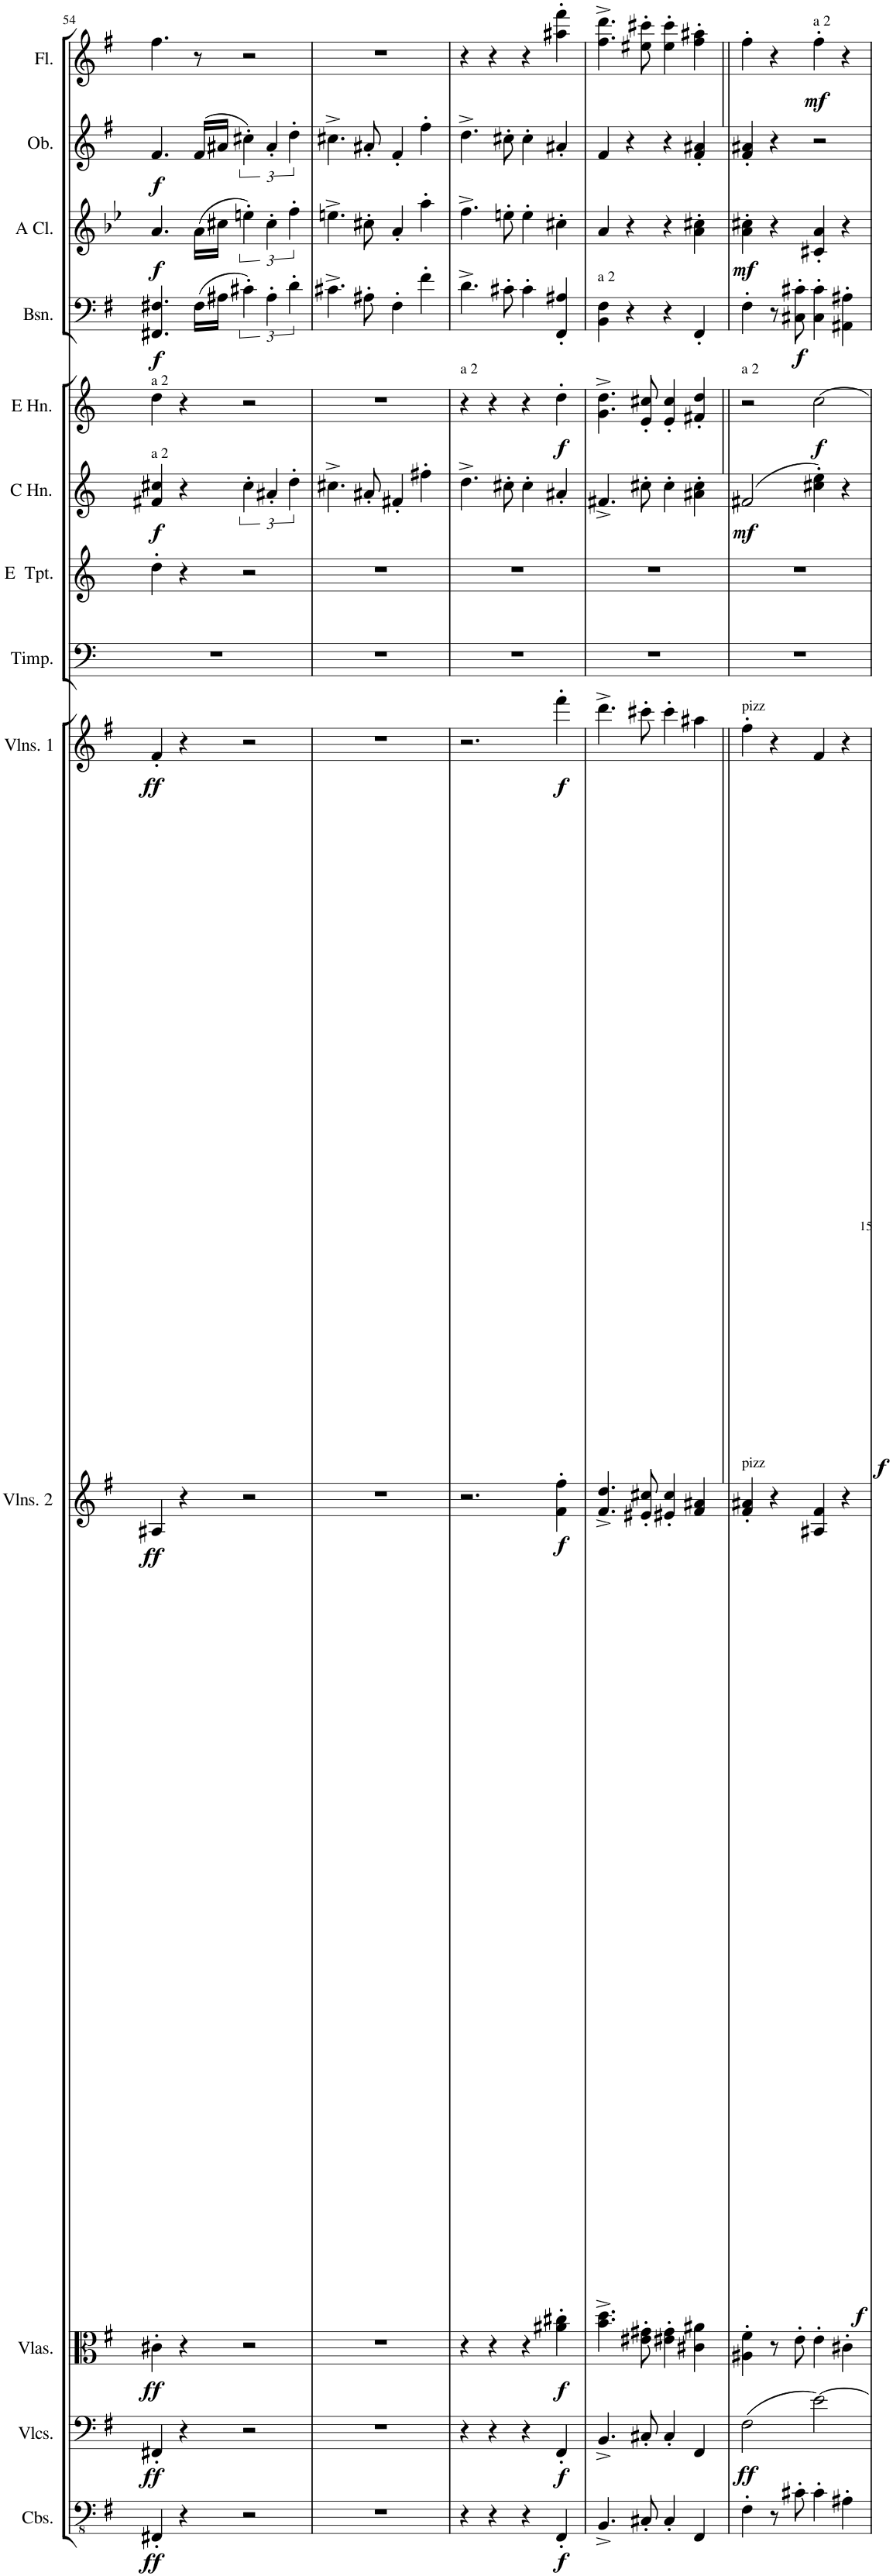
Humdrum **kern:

**kern	**dynam	**kern	**dynam	**kern	**dynam	**kern	**dynam	**kern	**dynam	**kern	**kern	**kern	**dynam	**kern	**dynam	**kern	**dynam	**kern	**dynam	**kern	**dynam	**kern	**dynam
*part13	*part13	*part12	*part12	*part11	*part11	*part10	*part10	*part9	*part9	*part8	*part7	*part6	*part6	*part5	*part5	*part4	*part4	*part3	*part3	*part2	*part2	*part1	*part1
*staff13	*staff13	*staff12	*staff12	*staff11	*staff11	*staff10	*staff10	*staff9	*staff9	*staff8	*staff7	*staff6	*staff6	*staff5	*staff5	*staff4	*staff4	*staff3	*staff3	*staff2	*staff2	*staff1	*staff1
*I"Contrabasses	*	*I"Violoncellos	*	*I"Violas	*	*I"Violins 2	*	*I"Violins 1	*	*I"Timpani in B and E	*I"Trumpet 1 2 in E	*I"Horn 3 4  in C	*	*I"Horn 1 2 in E	*	*I"Bassoon 1 2	*	*I"A Clarinet 1 2	*	*I"Oboe 1 2	*	*I"Flute 1 2	*
*I'Cbs.	*	*I'Vlcs.	*	*I'Vlas.	*	*I'Vlns. 2	*	*I'Vlns. 1	*	*I'Timp.	*	*	*	*	*	*I'Bsn.	*	*I'A Cl.	*	*I'Ob.	*	*I'Fl.	*
!!LO:PB:g=z
*clefFv4	*	*clefF4	*	*clefC3	*	*clefG2	*	*clefG2	*	*clefF4	*clefG2	*clefG2	*	*clefG2	*	*clefF4	*	*clefG2	*	*clefG2	*	*clefG2	*
*	*	*	*	*	*	*	*	*	*	*	*Trd-2c-4	*Trd4c7	*	*Trd5c8	*	*	*	*Trd2c3	*	*	*	*	*
*k[f#]	*	*k[f#]	*	*k[f#]	*	*k[f#]	*	*k[f#]	*	*k[]	*k[]	*k[]	*	*k[]	*	*k[f#]	*	*k[b-e-]	*	*k[f#]	*	*k[f#]	*
*M4/4	*	*M4/4	*	*M4/4	*	*M4/4	*	*M4/4	*	*M4/4	*M4/4	*M4/4	*	*M4/4	*	*M4/4	*	*M4/4	*	*M4/4	*	*M4/4	*
*met(c|)	*	*met(c|)	*	*met(c|)	*	*met(c|)	*	*met(c|)	*	*met(c|)	*met(c|)	*met(c|)	*	*met(c|)	*	*met(c|)	*	*met(c|)	*	*met(c|)	*	*met(c|)	*
=54	=54	=54	=54	=54	=54	=54	=54	=54	=54	=54	=54	=54	=54	=54	=54	=54	=54	=54	=54	=54	=54	=54	=54
!	!	!	!	!	!	!	!	!	!	!	!	!	!	!LO:TX:a:t=a 2	!	!	!	!	!	!	!	!	!
!	!	!	!	!	!	!	!	!	!	!	!	!LO:TX:a:t=a 2	!	!	!	!	!	!	!	!	!	!	!
!	!LO:DY:b	!	!LO:DY:b	!	!LO:DY:b	!	!LO:DY:b	!	!LO:DY:b	!	!	!	!LO:DY:b	!	!	!	!LO:DY:b	!	!LO:DY:b	!	!LO:DY:b	!	!
4FFF#X'/	ff	4FF#X'/	ff	4c#X'\	ff	4A#X/	ff	4f#'/	ff	1r	4dd'\	4f#X/ 4cc#X/	f	4dd\	.	4.FF#X/ 4.F#X/	f	4.a/	f	4.f#/	f	4.ff#\	.
4r	.	4r	.	4r	.	4r	.	4r	.	.	4r	4r	.	4r	.	.	.	.	.	.	.	.	.
.	.	.	.	.	.	.	.	.	.	.	.	.	.	.	.	(16F#\LL	.	(16a\LL	.	(16f#/LL	.	8r	.
.	.	.	.	.	.	.	.	.	.	.	.	.	.	.	.	16A#X\JJ	.	16cc#X\JJ	.	16a#X/JJ	.	.	.
2r	.	2r	.	2r	.	2r	.	2r	.	.	2r	6cc#'\	.	2r	.	6c#X'\)	.	6een'\)	.	6cc#X'\)	.	2r	.
.	.	.	.	.	.	.	.	.	.	.	.	6a#X'/	.	.	.	6A#'\	.	6cc#'\	.	6a#'/	.	.	.
.	.	.	.	.	.	.	.	.	.	.	.	6dd'\	.	.	.	6d'\	.	6ff'\	.	6dd'\	.	.	.
=55	=55	=55	=55	=55	=55	=55	=55	=55	=55	=55	=55	=55	=55	=55	=55	=55	=55	=55	=55	=55	=55	=55	=55
1r	.	1r	.	1r	.	1r	.	1r	.	1r	1r	4.cc#X^\	.	1r	.	4.c#X^\	.	4.een^\	.	4.cc#X^\	.	1r	.
.	.	.	.	.	.	.	.	.	.	.	.	8a#X'/	.	.	.	8A#X'\	.	8cc#X'\	.	8a#X'/	.	.	.
.	.	.	.	.	.	.	.	.	.	.	.	4f#X'/	.	.	.	4F#'\	.	4a'/	.	4f#'/	.	.	.
.	.	.	.	.	.	.	.	.	.	.	.	4ff#X'\	.	.	.	4f#'\	.	4aa'\	.	4ff#'\	.	.	.
=56	=56	=56	=56	=56	=56	=56	=56	=56	=56	=56	=56	=56	=56	=56	=56	=56	=56	=56	=56	=56	=56	=56	=56
!	!	!	!	!	!	!	!	!	!	!	!	!	!	!LO:TX:a:t=a 2	!	!	!	!	!	!	!	!	!
4r	.	4r	.	4r	.	2.r	.	2.r	.	1r	1r	4.dd^\	.	4r	.	4.d^\	.	4.ff^\	.	4.dd^\	.	4r	.
4r	.	4r	.	4r	.	.	.	.	.	.	.	.	.	4r	.	.	.	.	.	.	.	4r	.
.	.	.	.	.	.	.	.	.	.	.	.	8cc#X'\	.	.	.	8c#X'\	.	8een'\	.	8cc#X'\	.	.	.
4r	.	4r	.	4r	.	.	.	.	.	.	.	4cc#'\	.	4r	.	4c#'\	.	4ee'\	.	4cc#'\	.	4r	.
!	!LO:DY:b	!	!LO:DY:b	!	!LO:DY:b	!	!LO:DY:b	!	!LO:DY:b	!	!	!	!	!	!LO:DY:b	!	!	!	!	!	!	!	!
4FFF#'/	f	4FF#'/	f	4a#X\' 4cc#X\'	f	4f#\' 4ff#\'	f	4fff#'\	f	.	.	4a#X'/	.	4dd'\	f	4FF#/' 4A#X/'	.	4cc#X'\	.	4a#X'/	.	4aa#X\' 4fff#\'	.
=57	=57	=57	=57	=57	=57	=57	=57	=57	=57	=57	=57	=57	=57	=57	=57	=57	=57	=57	=57	=57	=57	=57	=57
!	!	!	!	!	!	!	!	!	!	!	!	!	!	!	!	!LO:TX:a:t=a 2	!	!	!	!	!	!	!
4.BBB^/	.	4.BB^/	.	4.b\^ 4.dd\^	.	4.f#/^ 4.dd/^	.	4.ddd^\	.	1r	1r	4.f#X^/	.	4.g\^ 4.dd\^	.	4BB\ 4F#\	.	4a/	.	4f#/	.	4.ff#\^ 4.ddd\^	.
.	.	.	.	.	.	.	.	.	.	.	.	.	.	.	.	4r	.	4r	.	4r	.	.	.
8CC#X'/	.	8C#X'/	.	8e#X\' 8g#X\'	.	8e#X/' 8cc#X/'	.	8ccc#X'\	.	.	.	8cc#X'\	.	8e/' 8cc#X/'	.	.	.	.	.	.	.	8ee#X\' 8ccc#X\'	.
4CC#'/	.	4C#'/	.	4e#X\' 4g#\'	.	4e#X/' 4cc#/'	.	4ccc#'\	.	.	.	4cc#'\	.	4e/' 4cc#/'	.	4r	.	4r	.	4r	.	4ee#\' 4ccc#\'	.
4FFF#/	.	4FF#/	.	4c#X\ 4a#X\	.	4f#/ 4a#X/	.	4aa#X\	.	.	.	4a#X\' 4cc#\'	.	4f#X/' 4dd/'	.	4FF#'/	.	4a\' 4cc#X\'	.	4f#/' 4a#X/'	.	4ff#\' 4aa#X\'	.
=58||	=58||	=58||	=58||	=58||	=58||	=58||	=58||	=58||	=58||	=58||	=58||	=58||	=58||	=58||	=58||	=58||	=58||	=58||	=58||	=58||	=58||	=58||	=58||
!	!	!	!	!	!	!	!	!	!	!	!	!	!	!LO:TX:a:t=a 2	!	!	!	!	!	!	!	!	!
!	!	!	!	!	!	!	!	!LO:TX:a:t=pizz	!	!	!	!	!	!	!	!	!	!	!	!	!	!	!
!	!	!	!	!	!	!LO:TX:a:t=pizz	!	!	!	!	!	!	!	!	!	!	!	!	!	!	!	!	!
!	!	!	!LO:DY:b	!	!	!	!	!	!	!	!	!	!LO:DY:b	!	!	!	!	!	!LO:DY:b	!	!	!	!
4FF#'\	.	(2F#\	ff	4A#X\' 4f#\'	.	4f#/' 4a#X/'	.	4ff#'\	.	1r	1r	(2f#X/	mf	2r	.	4F#'\	.	4a\' 4cc#X\'	mf	4f#/' 4a#X/'	.	4ff#'\	.
8r	.	.	.	8r	.	4r	.	4r	.	.	.	.	.	.	.	8r	.	4r	.	4r	.	4r	.
!	!	!	!	!	!	!	!	!	!	!	!	!	!	!	!	!	!LO:DY:b	!	!	!	!	!	!
8C#X'\	.	.	.	8e'\	.	.	.	.	.	.	.	.	.	.	.	8C#X\' 8c#X\'	f	.	.	.	.	.	.
!	!	!	!	!	!	!	!	!	!	!	!	!	!	!	!	!	!	!	!	!	!	!LO:TX:a:t=a 2	!
!	!	!	!	!	!	!	!LO:DY:b	!	!LO:DY:b	!	!	!	!	!	!LO:DY:b	!	!	!	!	!	!	!	!LO:DY:b
4C#'\	.	[2e\)	.	4e'\	.	4A#X/ 4f#/	f	4f#/	f	.	.	4cc#X\' 4ee\')	.	[2cc\	f	4C#\' 4c#\'	.	4c#X/' 4a/'	.	2r	.	4ff#'\	mf
4AA#X'\	.	.	.	4c#X'\	.	4r	.	4r	.	.	.	4r	.	.	.	4AA#X\' 4A#X\'	.	4r	.	.	.	4r	.
=	=	=	=	=	=	=	=	=	=	=	=	=	=	=	=	=	=	=	=	=	=	=	=
*-	*-	*-	*-	*-	*-	*-	*-	*-	*-	*-	*-	*-	*-	*-	*-	*-	*-	*-	*-	*-	*-	*-	*-
